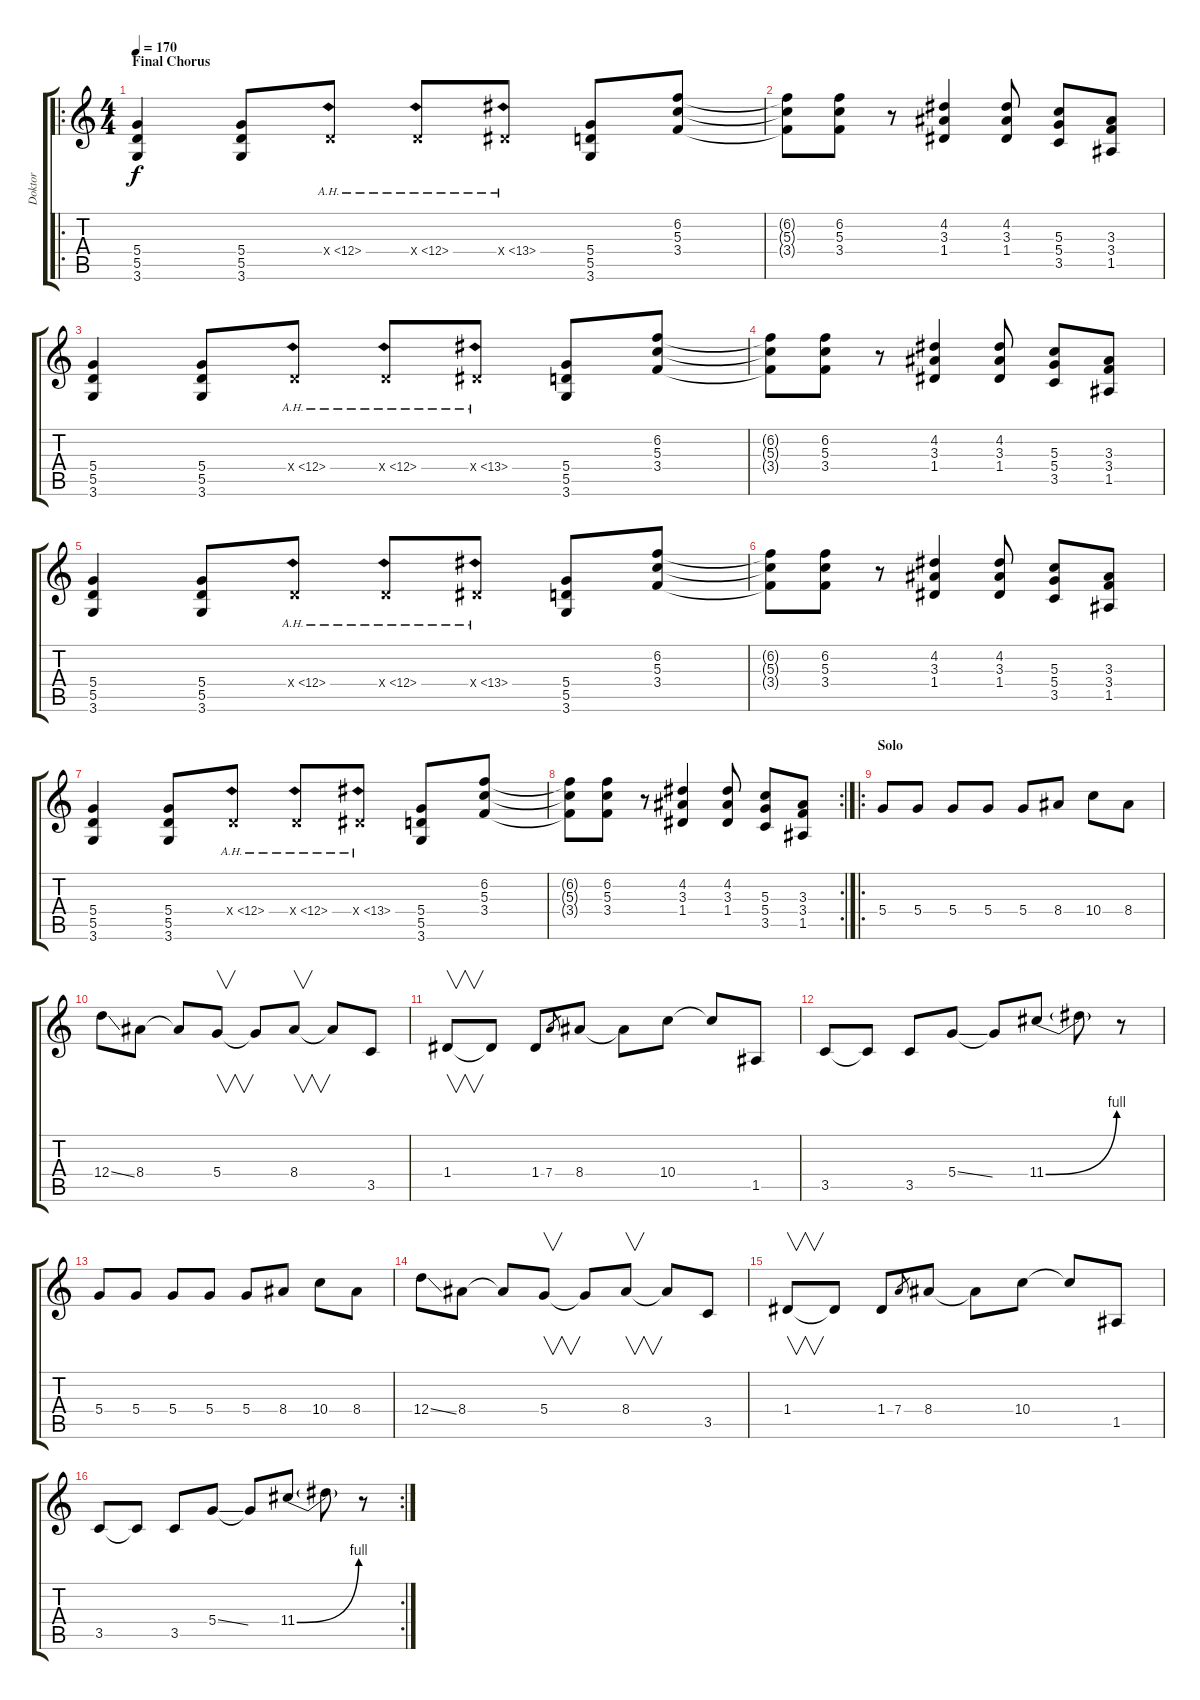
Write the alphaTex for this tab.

\track ("Doktor" "Doktor") {instrument overdrivenguitar}
\staff {score tabs}
\tuning (E4 B3 G3 D3 A2 E2) {hide}
\ro
\ts (4 4)
\section ("" "Final Chorus")
\tempo 170
\clef g2
\ks c
(5.4 5.5 3.6).4{dy f} (5.4 5.5 3.6).8 0.4{ah 12 x}.8 0.4{ah 12 x}.8 1.4{ah 12 x}.8 (5.4 5.5 3.6).8 (6.2 5.3 3.4).8 |
(6.2{t} 5.3{t} 3.4{t}).8 (6.2 5.3 3.4).8 r.8 (4.2 3.3 1.4).4 (4.2 3.3 1.4).8 (5.3 5.4 3.5).8 (3.3 3.4 1.5).8 |
(5.4 5.5 3.6).4 (5.4 5.5 3.6).8 0.4{ah 12 x}.8 0.4{ah 12 x}.8 1.4{ah 12 x}.8 (5.4 5.5 3.6).8 (6.2 5.3 3.4).8 |
(6.2{t} 5.3{t} 3.4{t}).8 (6.2 5.3 3.4).8 r.8 (4.2 3.3 1.4).4 (4.2 3.3 1.4).8 (5.3 5.4 3.5).8 (3.3 3.4 1.5).8 |
(5.4 5.5 3.6).4 (5.4 5.5 3.6).8 0.4{ah 12 x}.8 0.4{ah 12 x}.8 1.4{ah 12 x}.8 (5.4 5.5 3.6).8 (6.2 5.3 3.4).8 |
(6.2{t} 5.3{t} 3.4{t}).8 (6.2 5.3 3.4).8 r.8 (4.2 3.3 1.4).4 (4.2 3.3 1.4).8 (5.3 5.4 3.5).8 (3.3 3.4 1.5).8 |
(5.4 5.5 3.6).4 (5.4 5.5 3.6).8 0.4{ah 12 x}.8 0.4{ah 12 x}.8 1.4{ah 12 x}.8 (5.4 5.5 3.6).8 (6.2 5.3 3.4).8 |
\rc 2
(6.2{t} 5.3{t} 3.4{t}).8 (6.2 5.3 3.4).8 r.8 (4.2 3.3 1.4).4 (4.2 3.3 1.4).8 (5.3 5.4 3.5).8 (3.3 3.4 1.5).8 |
\ro
\section ("" "Solo")
5.4.8{volume 16 balance 8} 5.4.8 5.4.8 5.4.8 5.4.8 8.4.8 10.4.8 8.4.8 |
12.4{ss}.8 8.4.8 8.4{t}.8 5.4.8{v} 5.4{t}.8 8.4.8{v} 8.4{t}.8 3.5.8 |
1.4.8{v} 1.4{t}.8 1.4.8 7.4.8{gr} 8.4.8 8.4{t}.8 10.4.8 10.4{t}.8 1.5.8 |
3.5.8 3.5{t}.8 3.5.8 5.4{ss}.8 5.4{t}.8 11.4{be (bend 0 0 60 4)}.8 11.4{t}.8 r.8 |
5.4.8{volume 16 balance 8} 5.4.8 5.4.8 5.4.8 5.4.8 8.4.8 10.4.8 8.4.8 |
12.4{ss}.8 8.4.8 8.4{t}.8 5.4.8{v} 5.4{t}.8 8.4.8{v} 8.4{t}.8 3.5.8 |
1.4.8{v} 1.4{t}.8 1.4.8 7.4.8{gr} 8.4.8 8.4{t}.8 10.4.8 10.4{t}.8 1.5.8 |
\rc 2
3.5.8 3.5{t}.8 3.5.8 5.4{ss}.8 5.4{t}.8 11.4{be (bend 0 0 60 4)}.8 11.4{t}.8 r.8
